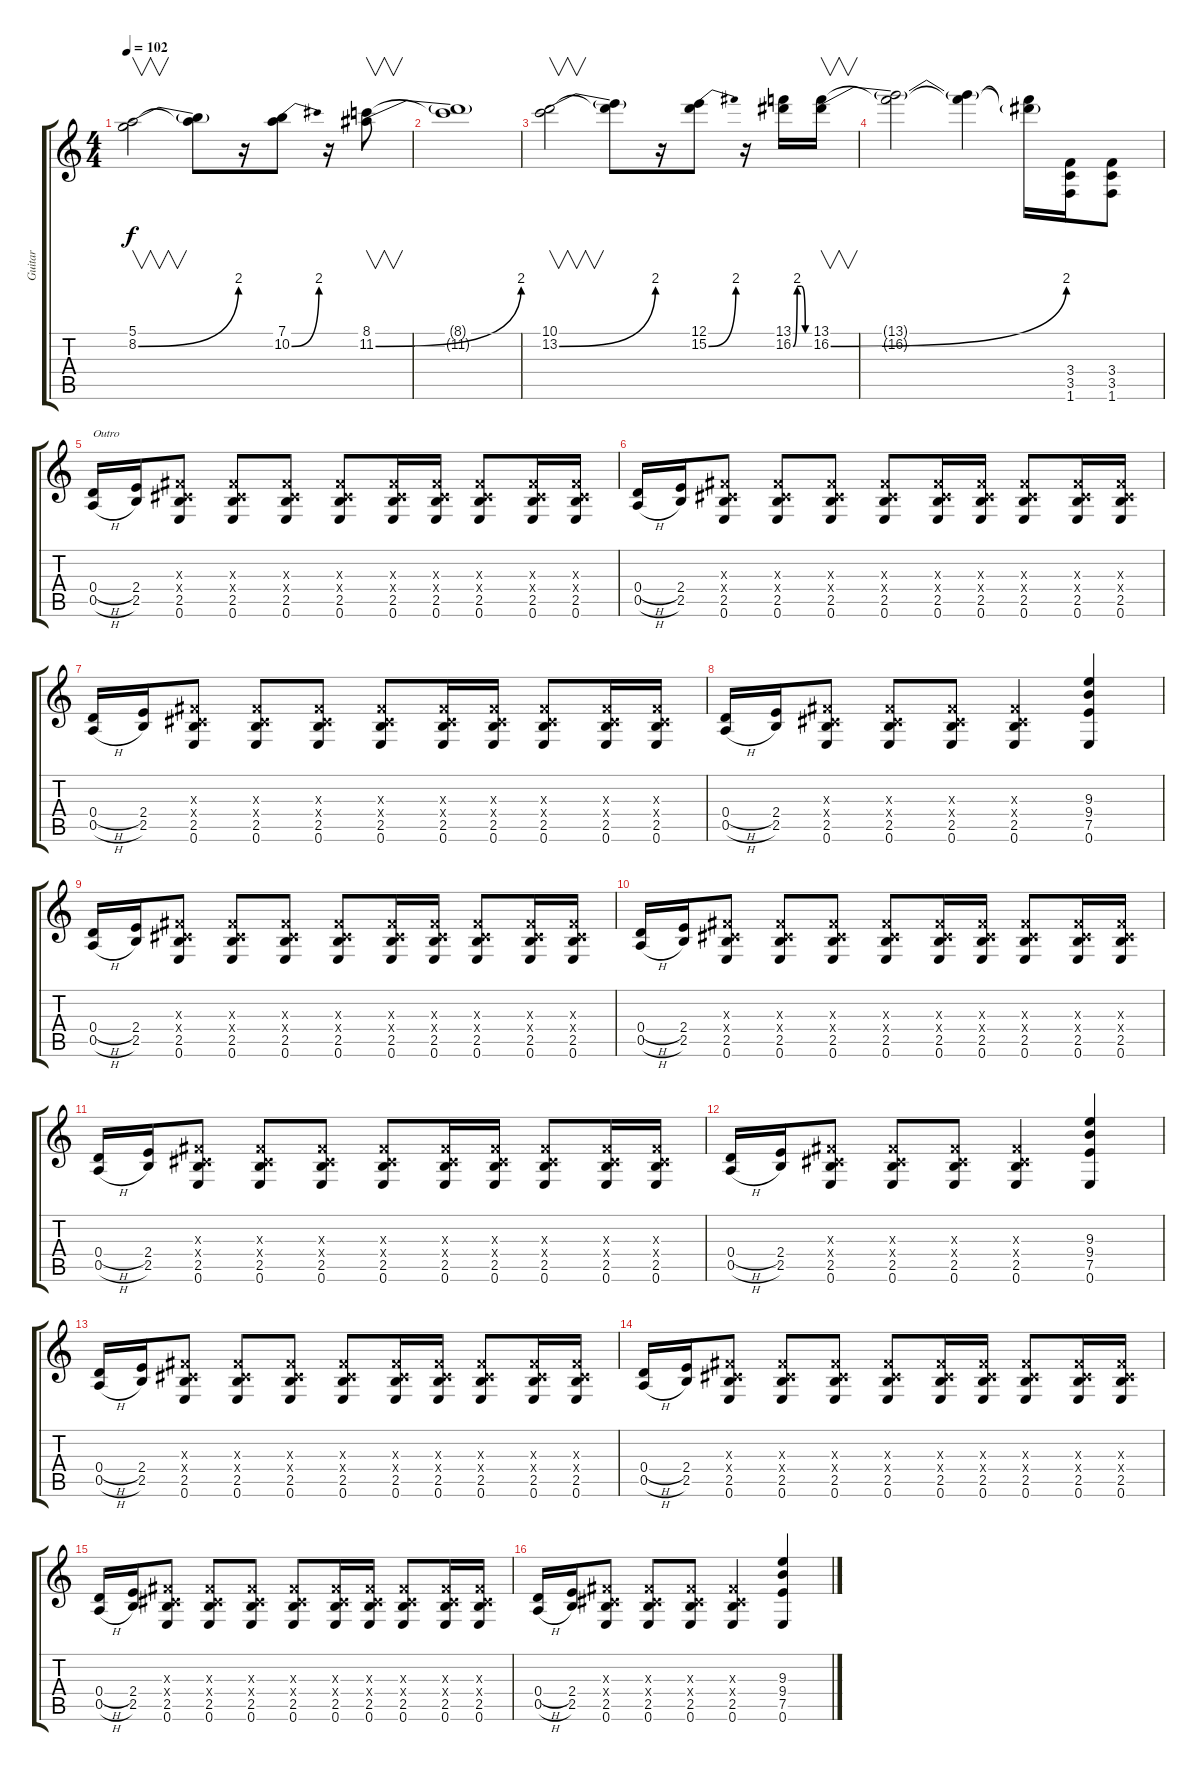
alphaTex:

\track ("Guitar" "Guitar") {instrument acousticguitarnylon}
\staff {score tabs}
\tuning (E4 B3 G3 D3 A2 E2) {hide}
\ts (4 4)
\tempo 102
\clef g2
\ks c
(5.1 8.2{be (bend 0 0 60 8)}).2{v dy f} (5.1{t} 8.2{t}).8 r.16 (7.1 10.2{be (bend 0 0 60 8)}).8 r.16 (8.1 11.2{be (bend 0 0 60 8)}).8{v} |
(8.1{t} 11.2{t}).1 |
(10.1 13.2{be (bend 0 0 60 8)}).2{v} (10.1{t} 13.2{t}).8 r.16 (12.1 15.2{be (bend 0 0 60 8)}).8 r.16 (13.1 16.2{be (custom 0 0 15 8 30 8 45 0 60 0)}).16 (13.1 16.2{be (bend 0 0 60 8)}).16{v} |
(13.1{t} 16.2{t}).2 (13.1{t} 16.2{t}).4 (13.1{t} 16.2{t}).16 (3.4 3.5 1.6).16 (3.4 3.5 1.6).8 |
(0.4{h} 0.5{h}).16{txt "Outro"} (2.4 2.5).16 (-1.3{x} -1.4{x} 2.5 0.6).8 (-1.3{x} -1.4{x} 2.5 0.6).8 (-1.3{x} -1.4{x} 2.5 0.6).8 (-1.3{x} -1.4{x} 2.5 0.6).8 (-1.3{x} -1.4{x} 2.5 0.6).16 (-1.3{x} -1.4{x} 2.5 0.6).16 (-1.3{x} -1.4{x} 2.5 0.6).8 (-1.3{x} -1.4{x} 2.5 0.6).16 (-1.3{x} -1.4{x} 2.5 0.6).16 |
(0.4{h} 0.5{h}).16 (2.4 2.5).16 (-1.3{x} -1.4{x} 2.5 0.6).8 (-1.3{x} -1.4{x} 2.5 0.6).8 (-1.3{x} -1.4{x} 2.5 0.6).8 (-1.3{x} -1.4{x} 2.5 0.6).8 (-1.3{x} -1.4{x} 2.5 0.6).16 (-1.3{x} -1.4{x} 2.5 0.6).16 (-1.3{x} -1.4{x} 2.5 0.6).8 (-1.3{x} -1.4{x} 2.5 0.6).16 (-1.3{x} -1.4{x} 2.5 0.6).16 |
(0.4{h} 0.5{h}).16 (2.4 2.5).16 (-1.3{x} -1.4{x} 2.5 0.6).8 (-1.3{x} -1.4{x} 2.5 0.6).8 (-1.3{x} -1.4{x} 2.5 0.6).8 (-1.3{x} -1.4{x} 2.5 0.6).8 (-1.3{x} -1.4{x} 2.5 0.6).16 (-1.3{x} -1.4{x} 2.5 0.6).16 (-1.3{x} -1.4{x} 2.5 0.6).8 (-1.3{x} -1.4{x} 2.5 0.6).16 (-1.3{x} -1.4{x} 2.5 0.6).16 |
(0.4{h} 0.5{h}).16 (2.4 2.5).16 (-1.3{x} -1.4{x} 2.5 0.6).8 (-1.3{x} -1.4{x} 2.5 0.6).8 (-1.3{x} -1.4{x} 2.5 0.6).8 (-1.3{x} -1.4{x} 2.5 0.6).4 (9.3 9.4 7.5 0.6).4 |
(0.4{h} 0.5{h}).16 (2.4 2.5).16 (-1.3{x} -1.4{x} 2.5 0.6).8 (-1.3{x} -1.4{x} 2.5 0.6).8 (-1.3{x} -1.4{x} 2.5 0.6).8 (-1.3{x} -1.4{x} 2.5 0.6).8 (-1.3{x} -1.4{x} 2.5 0.6).16 (-1.3{x} -1.4{x} 2.5 0.6).16 (-1.3{x} -1.4{x} 2.5 0.6).8 (-1.3{x} -1.4{x} 2.5 0.6).16 (-1.3{x} -1.4{x} 2.5 0.6).16 |
(0.4{h} 0.5{h}).16 (2.4 2.5).16 (-1.3{x} -1.4{x} 2.5 0.6).8 (-1.3{x} -1.4{x} 2.5 0.6).8 (-1.3{x} -1.4{x} 2.5 0.6).8 (-1.3{x} -1.4{x} 2.5 0.6).8 (-1.3{x} -1.4{x} 2.5 0.6).16 (-1.3{x} -1.4{x} 2.5 0.6).16 (-1.3{x} -1.4{x} 2.5 0.6).8 (-1.3{x} -1.4{x} 2.5 0.6).16 (-1.3{x} -1.4{x} 2.5 0.6).16 |
(0.4{h} 0.5{h}).16 (2.4 2.5).16 (-1.3{x} -1.4{x} 2.5 0.6).8 (-1.3{x} -1.4{x} 2.5 0.6).8 (-1.3{x} -1.4{x} 2.5 0.6).8 (-1.3{x} -1.4{x} 2.5 0.6).8 (-1.3{x} -1.4{x} 2.5 0.6).16 (-1.3{x} -1.4{x} 2.5 0.6).16 (-1.3{x} -1.4{x} 2.5 0.6).8 (-1.3{x} -1.4{x} 2.5 0.6).16 (-1.3{x} -1.4{x} 2.5 0.6).16 |
(0.4{h} 0.5{h}).16 (2.4 2.5).16 (-1.3{x} -1.4{x} 2.5 0.6).8 (-1.3{x} -1.4{x} 2.5 0.6).8 (-1.3{x} -1.4{x} 2.5 0.6).8 (-1.3{x} -1.4{x} 2.5 0.6).4 (9.3 9.4 7.5 0.6).4 |
(0.4{h} 0.5{h}).16 (2.4 2.5).16 (-1.3{x} -1.4{x} 2.5 0.6).8 (-1.3{x} -1.4{x} 2.5 0.6).8 (-1.3{x} -1.4{x} 2.5 0.6).8 (-1.3{x} -1.4{x} 2.5 0.6).8 (-1.3{x} -1.4{x} 2.5 0.6).16 (-1.3{x} -1.4{x} 2.5 0.6).16 (-1.3{x} -1.4{x} 2.5 0.6).8 (-1.3{x} -1.4{x} 2.5 0.6).16 (-1.3{x} -1.4{x} 2.5 0.6).16 |
(0.4{h} 0.5{h}).16 (2.4 2.5).16 (-1.3{x} -1.4{x} 2.5 0.6).8 (-1.3{x} -1.4{x} 2.5 0.6).8 (-1.3{x} -1.4{x} 2.5 0.6).8 (-1.3{x} -1.4{x} 2.5 0.6).8 (-1.3{x} -1.4{x} 2.5 0.6).16 (-1.3{x} -1.4{x} 2.5 0.6).16 (-1.3{x} -1.4{x} 2.5 0.6).8 (-1.3{x} -1.4{x} 2.5 0.6).16 (-1.3{x} -1.4{x} 2.5 0.6).16 |
(0.4{h} 0.5{h}).16 (2.4 2.5).16 (-1.3{x} -1.4{x} 2.5 0.6).8 (-1.3{x} -1.4{x} 2.5 0.6).8 (-1.3{x} -1.4{x} 2.5 0.6).8 (-1.3{x} -1.4{x} 2.5 0.6).8 (-1.3{x} -1.4{x} 2.5 0.6).16 (-1.3{x} -1.4{x} 2.5 0.6).16 (-1.3{x} -1.4{x} 2.5 0.6).8 (-1.3{x} -1.4{x} 2.5 0.6).16 (-1.3{x} -1.4{x} 2.5 0.6).16 |
(0.4{h} 0.5{h}).16 (2.4 2.5).16 (-1.3{x} -1.4{x} 2.5 0.6).8 (-1.3{x} -1.4{x} 2.5 0.6).8 (-1.3{x} -1.4{x} 2.5 0.6).8 (-1.3{x} -1.4{x} 2.5 0.6).4 (9.3 9.4 7.5 0.6).4
